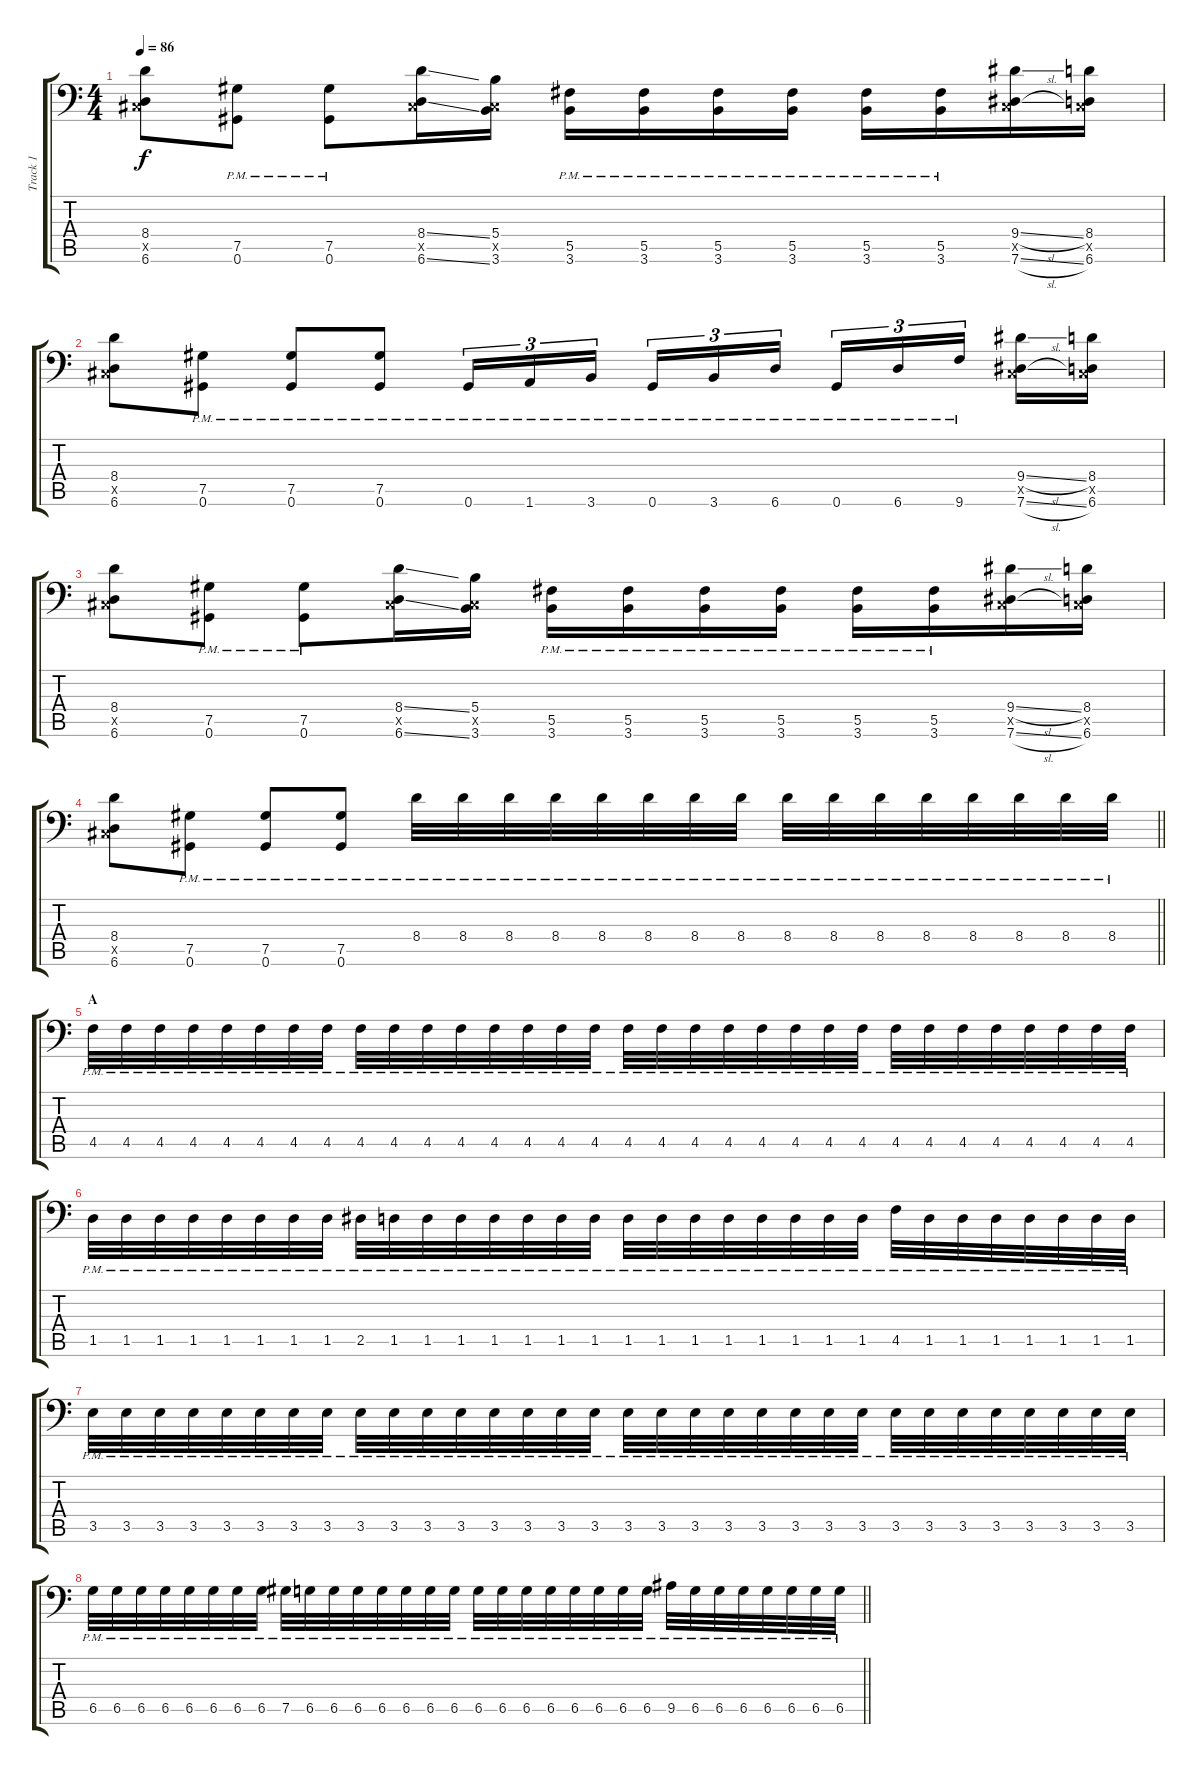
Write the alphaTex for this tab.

\track ("Track 1" "Track 1") {instrument distortionguitar}
\staff {score tabs}
\tuning (Ab3 Eb3 B2 Gb2 Db2 Ab1) {hide}
\ts (4 4)
\tempo 86
\clef f4
\ks c
(8.4 0.5{x} 6.6).8{dy f} (7.5{pm} 0.6{pm}).8 (7.5{pm} 0.6{pm}).8 (8.4{ss} 0.5{x} 6.6{ss}).16 (5.4 0.5{x} 3.6).16 (5.5{pm} 3.6{pm}).16 (5.5{pm} 3.6{pm}).16 (5.5{pm} 3.6{pm}).16 (5.5{pm} 3.6{pm}).16 (5.5{pm} 3.6{pm}).16 (5.5{pm} 3.6{pm}).16 (9.4{sl} 0.5{x} 7.6{sl}).16 (8.4 0.5{x} 6.6).16 |
(8.4 0.5{x} 6.6).8 (7.5{pm} 0.6{pm}).8 (7.5{pm} 0.6{pm}).8 (7.5{pm} 0.6{pm}).8 0.6{pm}.16{tu (3 2)} 1.6{pm}.16{tu (3 2)} 3.6{pm}.16{tu (3 2) beam splitsecondary} 0.6{pm}.16{tu (3 2)} 3.6{pm}.16{tu (3 2)} 6.6{pm}.16{tu (3 2)} 0.6{pm}.16{tu (3 2)} 6.6{pm}.16{tu (3 2)} 9.6{pm}.16{tu (3 2) beam splitsecondary} (9.4{sl} 0.5{x} 7.6{sl}).16 (8.4 0.5{x} 6.6).16 |
(8.4 0.5{x} 6.6).8 (7.5{pm} 0.6{pm}).8 (7.5{pm} 0.6{pm}).8 (8.4{ss} 0.5{x} 6.6{ss}).16 (5.4 0.5{x} 3.6).16 (5.5{pm} 3.6{pm}).16 (5.5{pm} 3.6{pm}).16 (5.5{pm} 3.6{pm}).16 (5.5{pm} 3.6{pm}).16 (5.5{pm} 3.6{pm}).16 (5.5{pm} 3.6{pm}).16 (9.4{sl} 0.5{x} 7.6{sl}).16 (8.4 0.5{x} 6.6).16 |
\barLineRight lightlight
(8.4 0.5{x} 6.6).8 (7.5{pm} 0.6{pm}).8 (7.5{pm} 0.6{pm}).8 (7.5{pm} 0.6{pm}).8 8.4{pm}.32 8.4{pm}.32 8.4{pm}.32 8.4{pm}.32 8.4{pm}.32 8.4{pm}.32 8.4{pm}.32 8.4{pm}.32 8.4{pm}.32 8.4{pm}.32 8.4{pm}.32 8.4{pm}.32 8.4{pm}.32 8.4{pm}.32 8.4{pm}.32 8.4{pm}.32 |
\section ("" "A")
4.5{pm}.32 4.5{pm}.32 4.5{pm}.32 4.5{pm}.32 4.5{pm}.32 4.5{pm}.32 4.5{pm}.32 4.5{pm}.32 4.5{pm}.32 4.5{pm}.32 4.5{pm}.32 4.5{pm}.32 4.5{pm}.32 4.5{pm}.32 4.5{pm}.32 4.5{pm}.32 4.5{pm}.32 4.5{pm}.32 4.5{pm}.32 4.5{pm}.32 4.5{pm}.32 4.5{pm}.32 4.5{pm}.32 4.5{pm}.32 4.5{pm}.32 4.5{pm}.32 4.5{pm}.32 4.5{pm}.32 4.5{pm}.32 4.5{pm}.32 4.5{pm}.32 4.5{pm}.32 |
1.5{pm}.32 1.5{pm}.32 1.5{pm}.32 1.5{pm}.32 1.5{pm}.32 1.5{pm}.32 1.5{pm}.32 1.5{pm}.32 2.5{pm}.32 1.5{pm}.32 1.5{pm}.32 1.5{pm}.32 1.5{pm}.32 1.5{pm}.32 1.5{pm}.32 1.5{pm}.32 1.5{pm}.32 1.5{pm}.32 1.5{pm}.32 1.5{pm}.32 1.5{pm}.32 1.5{pm}.32 1.5{pm}.32 1.5{pm}.32 4.5{pm}.32 1.5{pm}.32 1.5{pm}.32 1.5{pm}.32 1.5{pm}.32 1.5{pm}.32 1.5{pm}.32 1.5{pm}.32 |
3.5{pm}.32 3.5{pm}.32 3.5{pm}.32 3.5{pm}.32 3.5{pm}.32 3.5{pm}.32 3.5{pm}.32 3.5{pm}.32 3.5{pm}.32 3.5{pm}.32 3.5{pm}.32 3.5{pm}.32 3.5{pm}.32 3.5{pm}.32 3.5{pm}.32 3.5{pm}.32 3.5{pm}.32 3.5{pm}.32 3.5{pm}.32 3.5{pm}.32 3.5{pm}.32 3.5{pm}.32 3.5{pm}.32 3.5{pm}.32 3.5{pm}.32 3.5{pm}.32 3.5{pm}.32 3.5{pm}.32 3.5{pm}.32 3.5{pm}.32 3.5{pm}.32 3.5{pm}.32 |
\barLineRight lightlight
6.5{pm}.32 6.5{pm}.32 6.5{pm}.32 6.5{pm}.32 6.5{pm}.32 6.5{pm}.32 6.5{pm}.32 6.5{pm}.32 7.5{pm}.32 6.5{pm}.32 6.5{pm}.32 6.5{pm}.32 6.5{pm}.32 6.5{pm}.32 6.5{pm}.32 6.5{pm}.32 6.5{pm}.32 6.5{pm}.32 6.5{pm}.32 6.5{pm}.32 6.5{pm}.32 6.5{pm}.32 6.5{pm}.32 6.5{pm}.32 9.5{pm}.32 6.5{pm}.32 6.5{pm}.32 6.5{pm}.32 6.5{pm}.32 6.5{pm}.32 6.5{pm}.32 6.5{pm}.32
